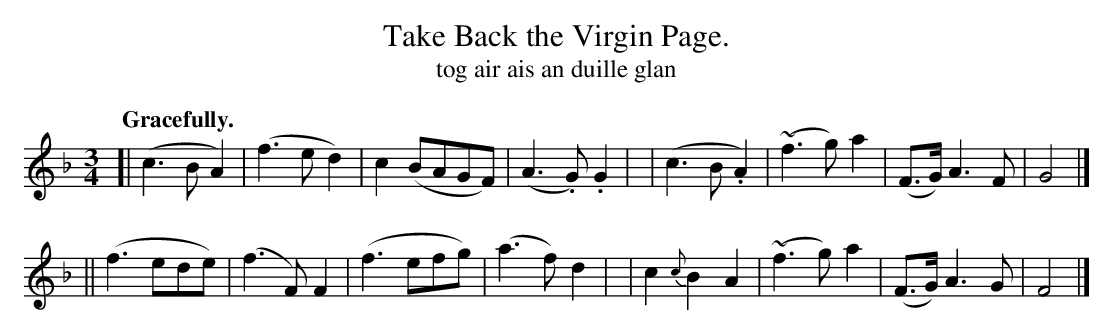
X:1
T: Take Back the Virgin Page.
T: tog air ais an duille glan
Q: "Gracefully."
M: 3/4
L: 1/8
K: F
[| (c3 B  A2) | (f3 e d2) | c2 (BAGF) | (A3 .G) .G2 |\
|  (c3 B .A2) | (~f3 g) a2 | (F>G) A3F | G4 |]
|| (f3 ede) | (f3 F) F2 | (f3 efg) | (a3 f) d2 |\
|  c2 {c}B2 A2 | (~f3 g) a2 | (F>G) A3 G | F4 |]
